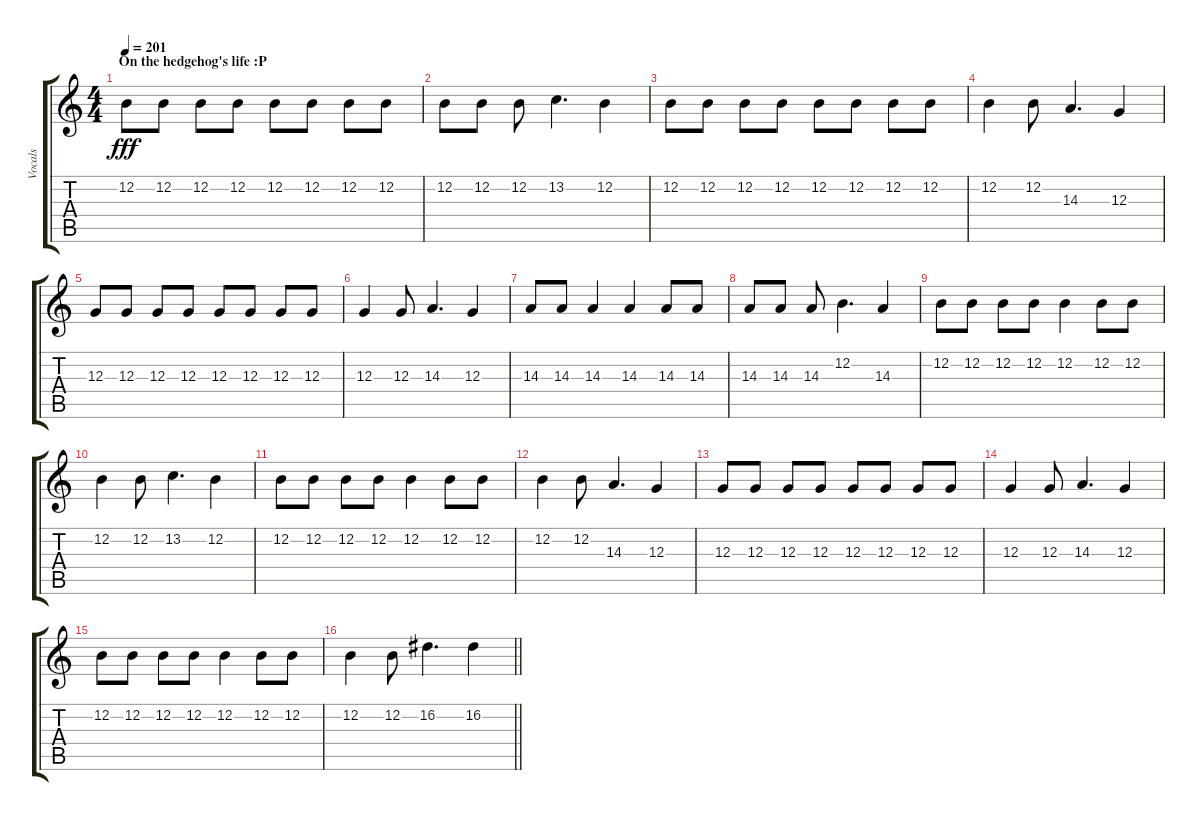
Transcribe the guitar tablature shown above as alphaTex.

\track ("Vocals" "Vocals") {instrument altosax}
\staff {score tabs}
\tuning (E4 B3 G3 D3 A2 E2) {hide}
\ts (4 4)
\section ("" "On the hedgehog's life :P")
\tempo 201
\clef g2
\ks c
12.2.8{dy fff} 12.2.8 12.2.8 12.2.8 12.2.8 12.2.8 12.2.8 12.2.8 |
12.2.8 12.2.8 12.2.8 13.2.4{d} 12.2.4 |
12.2.8 12.2.8 12.2.8 12.2.8 12.2.8 12.2.8 12.2.8 12.2.8 |
12.2.4 12.2.8 14.3.4{d} 12.3.4 |
12.3.8 12.3.8 12.3.8 12.3.8 12.3.8 12.3.8 12.3.8 12.3.8 |
12.3.4 12.3.8 14.3.4{d} 12.3.4 |
14.3.8 14.3.8 14.3.4 14.3.4 14.3.8 14.3.8 |
14.3.8 14.3.8 14.3.8 12.2.4{d} 14.3.4 |
12.2.8 12.2.8 12.2.8 12.2.8 12.2.4 12.2.8 12.2.8 |
12.2.4 12.2.8 13.2.4{d} 12.2.4 |
12.2.8 12.2.8 12.2.8 12.2.8 12.2.4 12.2.8 12.2.8 |
12.2.4 12.2.8 14.3.4{d} 12.3.4 |
12.3.8 12.3.8 12.3.8 12.3.8 12.3.8 12.3.8 12.3.8 12.3.8 |
12.3.4 12.3.8 14.3.4{d} 12.3.4 |
12.2.8 12.2.8 12.2.8 12.2.8 12.2.4 12.2.8 12.2.8 |
\barLineRight lightlight
12.2.4 12.2.8 16.2.4{d} 16.2.4
